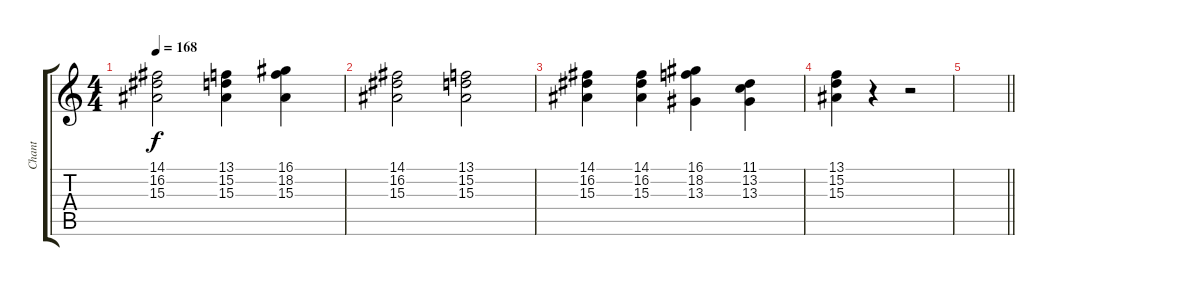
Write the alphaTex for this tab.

\track ("Chant" "Chant") {instrument lead2sawtooth}
\staff {score tabs}
\tuning (E4 B3 G3 D3 A2 E2) {hide}
\ts (4 4)
\tempo 168
\clef g2
\ks c
(14.1 16.2 15.3).2{dy f} (13.1 15.2 15.3).4 (16.1 18.2 15.3).4 |
(14.1 16.2 15.3).2 (13.1 15.2 15.3).2 |
(14.1 16.2 15.3).4 (14.1 16.2 15.3).4 (16.1 18.2 13.3).4 (11.1 13.2 13.3).4 |
(13.1 15.2 15.3).4 r.4 r.2 |
\barLineRight lightlight
